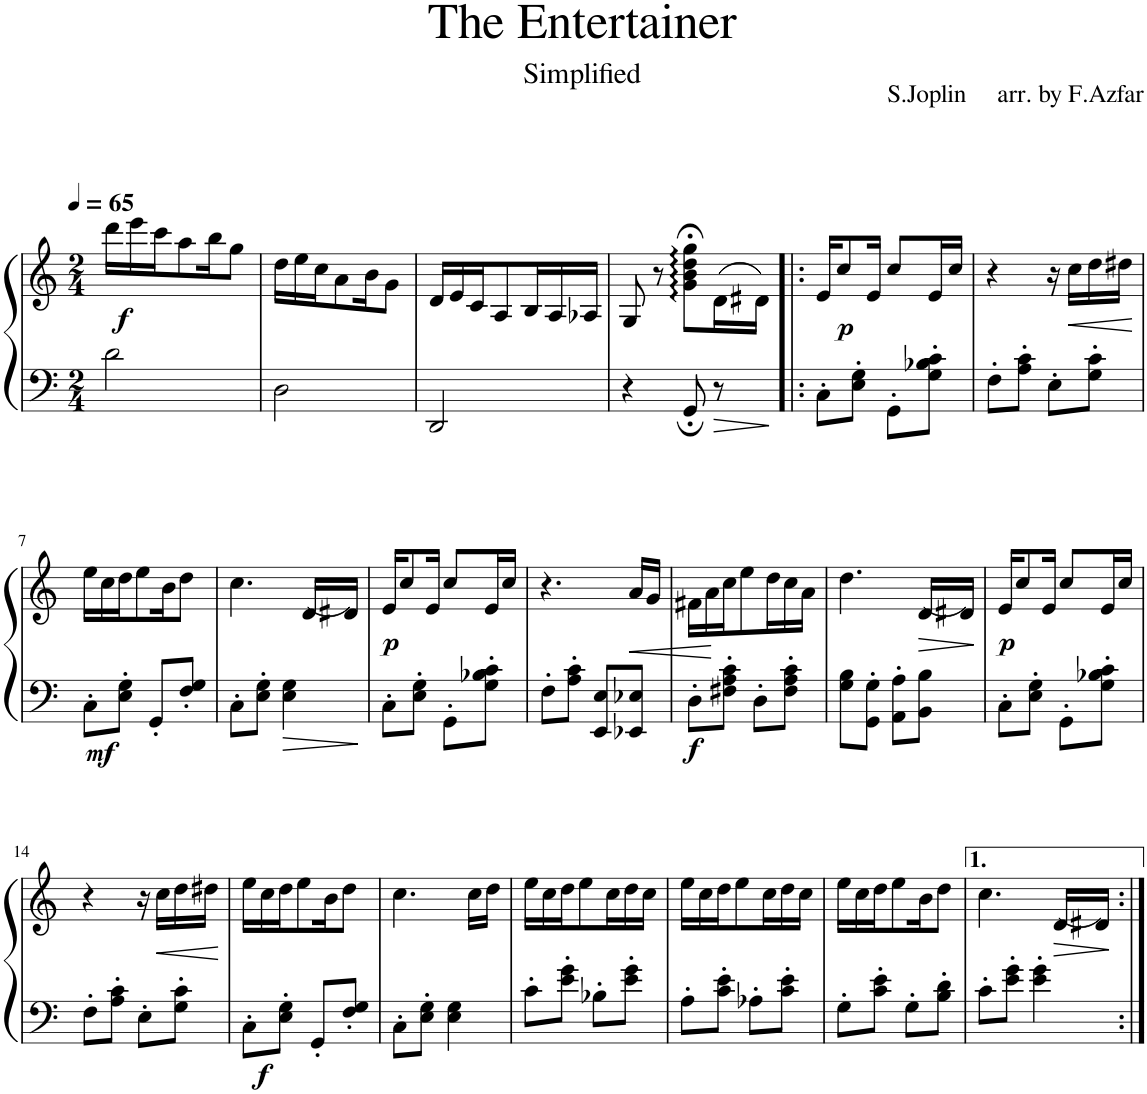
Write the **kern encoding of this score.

**kern	**kern	**dynam
*part1	*part1	*part1
*staff2	*staff1	*staff1/2
*I"Piano	*	*
*I'Pno.	*	*
*clefF4	*clefG2	*
*k[]	*k[]	*
*M2/4	*M2/4	*
*MM65	*MM65	*
=1	=1	=1
!	!	!LO:DY:b
2d\	16ddd\LL	f
.	16eee\	.
.	16ccc\J	.
.	8aa\	.
.	16bb\K	.
.	8gg\J	.
=2	=2	=2
2D\	16dd\LL	.
.	16ee\	.
.	16cc\J	.
.	8a\	.
.	16b\K	.
.	8g\J	.
=3	=3	=3
2DD/	16d/LL	.
.	16e/	.
.	16c/J	.
.	8A/	.
.	16B/L	.
.	16A/	.
.	16A-X/JJ	.
=4	=4	=4
4r	8G/	.
.	8r	.
8GG;/	8g\;< 8b\;< 8dd\;< 8gg\;<L	.
8r	(16d\L	.
.	16d#X\JJ)	.
=5!|:	=5!|:	=5!|:
8C'\L	16e/KL	.
!	!	!LO:DY:b
.	8cc/	p
8E\' 8G\'J	.	.
.	16e/Jk	.
8GG'\L	8cc/L	.
8G\' 8B-X\' 8c\'J	16e/L	.
.	16cc/JJ	.
=6	=6	=6
8F'\L	4r	.
8A\' 8c\'J	.	.
8E'\L	16r	.
!	!	!LO:HP:b
.	16cc\LL	<
8G\' 8c\'J	16dd\	.
.	16dd#X\JJ	.
.	.	[
!!LO:LB:g=z
=7	=7	=7
!	!	!LO:DY:b=2
8C'\L	16ee\LL	mf
.	16cc\	.
8E\' 8G\'J	16dd\J	.
.	8ee\	.
8GG'/L	.	.
.	16b\K	.
8F/' 8G/'J	8dd\J	.
=8	=8	=8
8C'\L	4.cc\	.
8E\' 8G\'J	.	.
4E\ 4G\	.	.
.	(16d/LL	.
.	16d#X/JJ)	.
=9	=9	=9
!	!	!LO:DY:b
8C'\L	16e/KL	p
.	8cc/	.
8E\' 8G\'J	.	.
.	16e/Jk	.
8GG'\L	8cc/L	.
8G\' 8B-X\' 8c\'J	16e/L	.
.	16cc/JJ	.
=10	=10	=10
8F'\L	4.r	.
8A\' 8c\'J	.	.
8EE/ 8E/L	.	.
!	!	!LO:HP:b
8EE-X/ 8E-X/J	16a/LL	<
.	16g/JJ	.
.	.	[
=11	=11	=11
!	!	!LO:DY:b=2
8D'\L	16f#X\LL	f
.	16a\	.
8F#X\' 8A\' 8c\'J	16cc\J	.
.	8ee\	.
8D'\L	.	.
.	16dd\L	.
8F#\' 8A\' 8c\'J	16cc\	.
.	16a\JJ	.
=12	=12	=12
8G\ 8B\L	4.dd\	.
8GG\' 8G\'J	.	.
8AA\' 8A\'L	.	.
!	!	!LO:HP:b
8BB\ 8B\J	(16d/LL	>
.	16d#X/JJ)	.
.	.	]
=13	=13	=13
!	!	!LO:DY:b
8C'\L	16e/KL	p
.	8cc/	.
8E\' 8G\'J	.	.
.	16e/Jk	.
8GG'\L	8cc/L	.
8G\' 8B-X\' 8c\'J	16e/L	.
.	16cc/JJ	.
!!LO:LB:g=z
=14	=14	=14
8F'\L	4r	.
8A\' 8c\'J	.	.
8E'\L	16r	.
!	!	!LO:HP:b
.	16cc\LL	<
8G\' 8c\'J	16dd\	.
.	16dd#X\JJ	.
.	.	[
=15	=15	=15
!	!	!LO:DY:b=2
8C'\L	16ee\LL	f
.	16cc\	.
8E\' 8G\'J	16dd\J	.
.	8ee\	.
8GG'/L	.	.
.	16b\K	.
8F/' 8G/'J	8dd\J	.
=16	=16	=16
8C'\L	4.cc\	.
8E\' 8G\'J	.	.
4E\ 4G\	.	.
.	16cc\LL	.
.	16dd\JJ	.
=17	=17	=17
8c'\L	16ee\LL	.
.	16cc\	.
8e\' 8g\'J	16dd\J	.
.	8ee\	.
8B-X'\L	.	.
.	16cc\L	.
8e\' 8g\'J	16dd\	.
.	16cc\JJ	.
=18	=18	=18
8A'\L	16ee\LL	.
.	16cc\	.
8c\' 8e\'J	16dd\J	.
.	8ee\	.
8A-X'\L	.	.
.	16cc\L	.
8c\' 8e\'J	16dd\	.
.	16cc\JJ	.
=19	=19	=19
8G'\L	16ee\LL	.
.	16cc\	.
8c\' 8e\'J	16dd\J	.
.	8ee\	.
8G'\L	.	.
.	16b\K	.
8B\' 8d\'J	8dd\J	.
=20	=20	=20
8c'\L	4.cc\	.
8e\' 8g\'J	.	.
4e\' 4g\'	.	.
!	!	!LO:HP:b
.	(16d/LL	>
.	16d#X/JJ)	.
.	.	]
=:|!	=:|!	=:|!
*-	*-	*-
